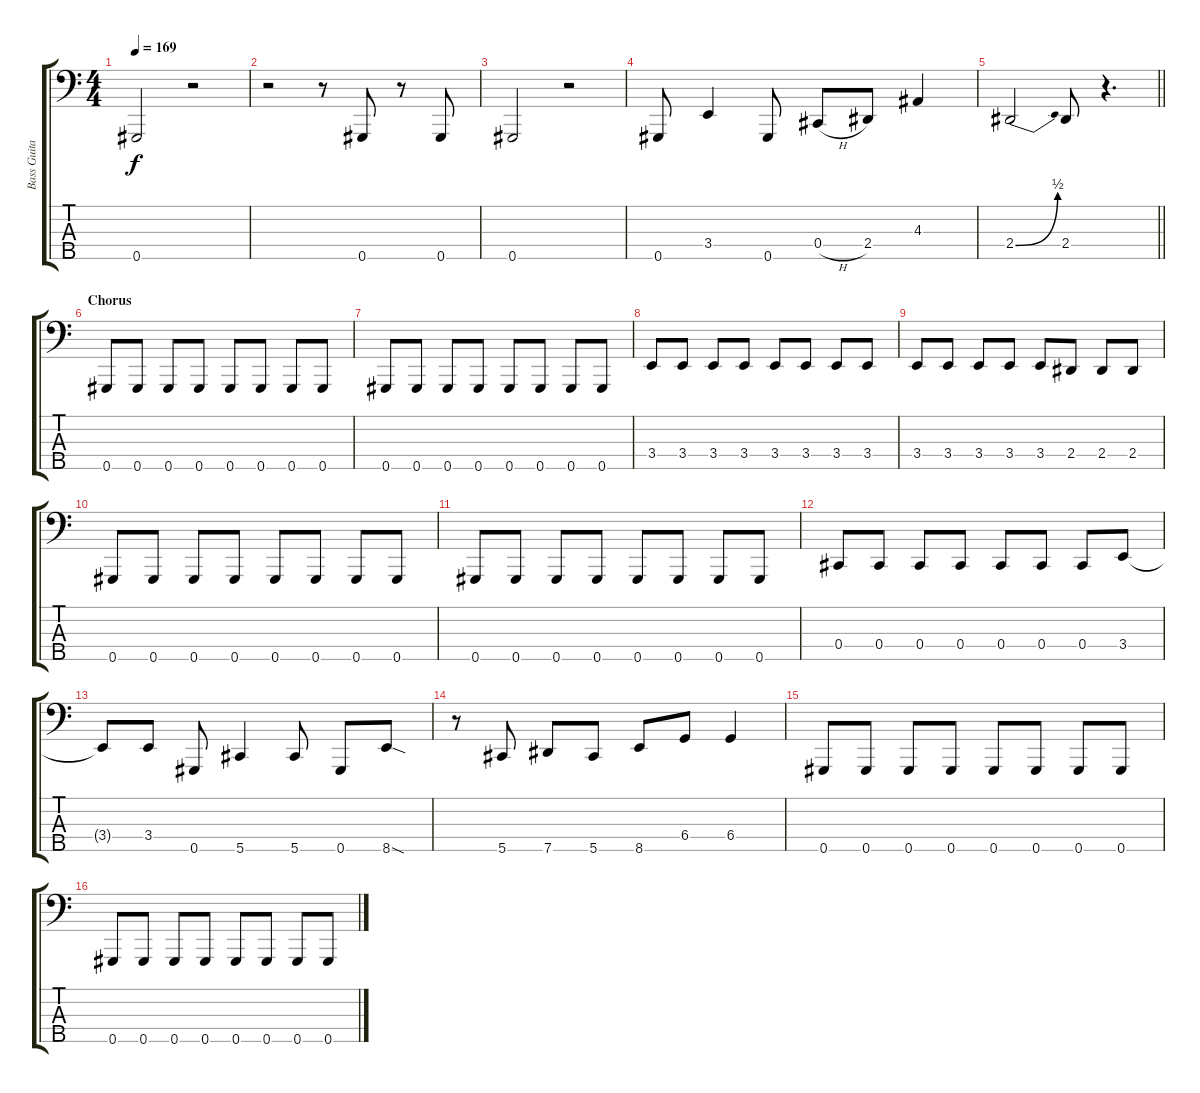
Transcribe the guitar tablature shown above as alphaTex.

\track ("Bass Guitar" "Bass Guita") {instrument electricbasspick}
\staff {score tabs}
\tuning (E2 B1 Gb1 Db1 Ab0) {hide}
\ts (4 4)
\tempo 169
\clef f4
\ks c
0.5.2{dy f} r.2 |
r.2 r.8 0.5.8 r.8 0.5.8 |
0.5.2 r.2 |
0.5.8 3.4.4 0.5.8 0.4{h}.8 2.4.8 4.3.4 |
\barLineRight lightlight
2.4{be (bend 0 0 60 2)}.2 2.4.8 r.4{d} |
\section ("" "Chorus")
0.5.8 0.5.8 0.5.8 0.5.8 0.5.8 0.5.8 0.5.8 0.5.8 |
0.5.8 0.5.8 0.5.8 0.5.8 0.5.8 0.5.8 0.5.8 0.5.8 |
3.4.8 3.4.8 3.4.8 3.4.8 3.4.8 3.4.8 3.4.8 3.4.8 |
3.4.8 3.4.8 3.4.8 3.4.8 3.4.8 2.4.8 2.4.8 2.4.8 |
0.5.8 0.5.8 0.5.8 0.5.8 0.5.8 0.5.8 0.5.8 0.5.8 |
0.5.8 0.5.8 0.5.8 0.5.8 0.5.8 0.5.8 0.5.8 0.5.8 |
0.4.8 0.4.8 0.4.8 0.4.8 0.4.8 0.4.8 0.4.8 3.4.8 |
3.4{t}.8 3.4.8 0.5.8 5.5.4 5.5.8 0.5.8 8.5{sod}.8 |
r.8 5.5.8 7.5.8 5.5.8 8.5.8 6.4.8 6.4.4 |
0.5.8 0.5.8 0.5.8 0.5.8 0.5.8 0.5.8 0.5.8 0.5.8 |
0.5.8 0.5.8 0.5.8 0.5.8 0.5.8 0.5.8 0.5.8 0.5.8
